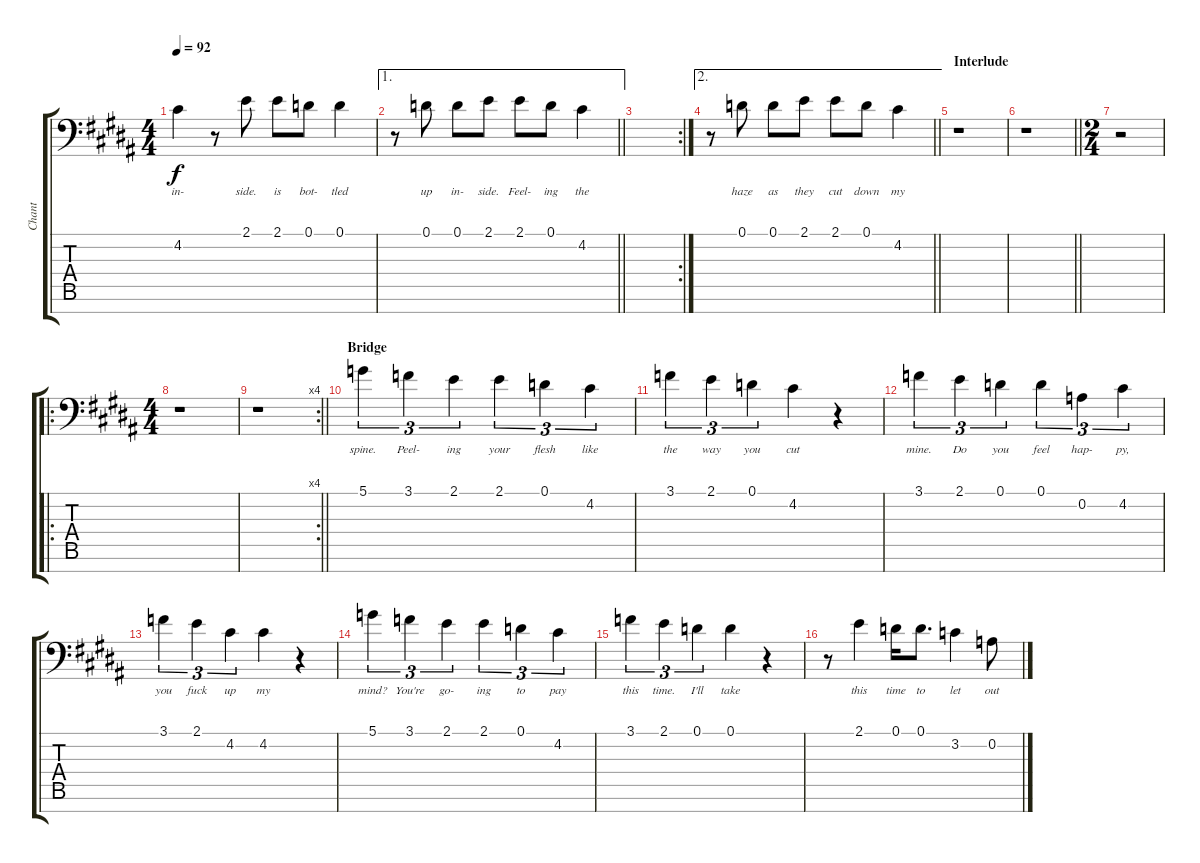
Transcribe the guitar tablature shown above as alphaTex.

\track ("Chant" "Chant") {instrument trumpet}
\staff {score tabs}
\tuning (D4 A3 F3 C3 G2 D2 A1) {hide}
\ts (4 4)
\tempo 92
\clef f4
\ks b
4.2.4{lyrics (0 "in-") lyrics (1 "") lyrics (2 "") lyrics (3 "") lyrics (4 "") dy f} r.8 2.1.8{lyrics (0 "side.") lyrics (1 "") lyrics (2 "") lyrics (3 "") lyrics (4 "")} 2.1.8{lyrics (0 "is") lyrics (1 "") lyrics (2 "") lyrics (3 "") lyrics (4 "")} 0.1.8{lyrics (0 "bot-") lyrics (1 "") lyrics (2 "") lyrics (3 "") lyrics (4 "")} 0.1.4{lyrics (0 "tled") lyrics (1 "") lyrics (2 "") lyrics (3 "") lyrics (4 "")} |
\ae 1
\barLineRight lightlight
r.8 0.1.8{lyrics (0 "up") lyrics (1 "") lyrics (2 "") lyrics (3 "") lyrics (4 "")} 0.1.8{lyrics (0 "in-") lyrics (1 "") lyrics (2 "") lyrics (3 "") lyrics (4 "")} 2.1.8{lyrics (0 "side.") lyrics (1 "") lyrics (2 "") lyrics (3 "") lyrics (4 "")} 2.1.8{lyrics (0 "Feel-") lyrics (1 "") lyrics (2 "") lyrics (3 "") lyrics (4 "")} 0.1.8{lyrics (0 "ing") lyrics (1 "") lyrics (2 "") lyrics (3 "") lyrics (4 "")} 4.2.4{lyrics (0 "the") lyrics (1 "") lyrics (2 "") lyrics (3 "") lyrics (4 "")} |
\rc 2
|
\ae 2
\barLineRight lightlight
r.8 0.1.8{lyrics (0 "haze") lyrics (1 "") lyrics (2 "") lyrics (3 "") lyrics (4 "")} 0.1.8{lyrics (0 "as") lyrics (1 "") lyrics (2 "") lyrics (3 "") lyrics (4 "")} 2.1.8{lyrics (0 "they") lyrics (1 "") lyrics (2 "") lyrics (3 "") lyrics (4 "")} 2.1.8{lyrics (0 "cut") lyrics (1 "") lyrics (2 "") lyrics (3 "") lyrics (4 "")} 0.1.8{lyrics (0 "down") lyrics (1 "") lyrics (2 "") lyrics (3 "") lyrics (4 "")} 4.2.4{lyrics (0 "my") lyrics (1 "") lyrics (2 "") lyrics (3 "") lyrics (4 "")} |
\section ("" "Interlude")
r.1 |
\barLineRight lightlight
r.1 |
\ts (2 4)
r.2 |
\ro
\ts (4 4)
r.1 |
\rc 4
\barLineRight lightlight
r.1 |
\section ("" "Bridge")
5.1.4{tu (3 2) lyrics (0 "spine.") lyrics (1 "") lyrics (2 "") lyrics (3 "") lyrics (4 "")} 3.1.4{tu (3 2) lyrics (0 "Peel-") lyrics (1 "") lyrics (2 "") lyrics (3 "") lyrics (4 "")} 2.1.4{tu (3 2) lyrics (0 "ing") lyrics (1 "") lyrics (2 "") lyrics (3 "") lyrics (4 "")} 2.1.4{tu (3 2) lyrics (0 "your") lyrics (1 "") lyrics (2 "") lyrics (3 "") lyrics (4 "")} 0.1.4{tu (3 2) lyrics (0 "flesh") lyrics (1 "") lyrics (2 "") lyrics (3 "") lyrics (4 "")} 4.2.4{tu (3 2) lyrics (0 "like") lyrics (1 "") lyrics (2 "") lyrics (3 "") lyrics (4 "")} |
3.1.4{tu (3 2) lyrics (0 "the") lyrics (1 "") lyrics (2 "") lyrics (3 "") lyrics (4 "")} 2.1.4{tu (3 2) lyrics (0 "way") lyrics (1 "") lyrics (2 "") lyrics (3 "") lyrics (4 "")} 0.1.4{tu (3 2) lyrics (0 "you") lyrics (1 "") lyrics (2 "") lyrics (3 "") lyrics (4 "")} 4.2.4{lyrics (0 "cut") lyrics (1 "") lyrics (2 "") lyrics (3 "") lyrics (4 "")} r.4 |
3.1.4{tu (3 2) lyrics (0 "mine.") lyrics (1 "") lyrics (2 "") lyrics (3 "") lyrics (4 "")} 2.1.4{tu (3 2) lyrics (0 "Do") lyrics (1 "") lyrics (2 "") lyrics (3 "") lyrics (4 "")} 0.1.4{tu (3 2) lyrics (0 "you") lyrics (1 "") lyrics (2 "") lyrics (3 "") lyrics (4 "")} 0.1.4{tu (3 2) lyrics (0 "feel") lyrics (1 "") lyrics (2 "") lyrics (3 "") lyrics (4 "")} 0.2.4{tu (3 2) lyrics (0 "hap-") lyrics (1 "") lyrics (2 "") lyrics (3 "") lyrics (4 "")} 4.2.4{tu (3 2) lyrics (0 "py,") lyrics (1 "") lyrics (2 "") lyrics (3 "") lyrics (4 "")} |
3.1.4{tu (3 2) lyrics (0 "you") lyrics (1 "") lyrics (2 "") lyrics (3 "") lyrics (4 "")} 2.1.4{tu (3 2) lyrics (0 "fuck") lyrics (1 "") lyrics (2 "") lyrics (3 "") lyrics (4 "")} 4.2.4{tu (3 2) lyrics (0 "up") lyrics (1 "") lyrics (2 "") lyrics (3 "") lyrics (4 "")} 4.2.4{lyrics (0 "my") lyrics (1 "") lyrics (2 "") lyrics (3 "") lyrics (4 "")} r.4 |
5.1.4{tu (3 2) lyrics (0 "mind?") lyrics (1 "") lyrics (2 "") lyrics (3 "") lyrics (4 "")} 3.1.4{tu (3 2) lyrics (0 "You're") lyrics (1 "") lyrics (2 "") lyrics (3 "") lyrics (4 "")} 2.1.4{tu (3 2) lyrics (0 "go-") lyrics (1 "") lyrics (2 "") lyrics (3 "") lyrics (4 "")} 2.1.4{tu (3 2) lyrics (0 "ing") lyrics (1 "") lyrics (2 "") lyrics (3 "") lyrics (4 "")} 0.1.4{tu (3 2) lyrics (0 "to") lyrics (1 "") lyrics (2 "") lyrics (3 "") lyrics (4 "")} 4.2.4{tu (3 2) lyrics (0 "pay") lyrics (1 "") lyrics (2 "") lyrics (3 "") lyrics (4 "")} |
3.1.4{tu (3 2) lyrics (0 "this") lyrics (1 "") lyrics (2 "") lyrics (3 "") lyrics (4 "")} 2.1.4{tu (3 2) lyrics (0 "time.") lyrics (1 "") lyrics (2 "") lyrics (3 "") lyrics (4 "")} 0.1.4{tu (3 2) lyrics (0 "I'll") lyrics (1 "") lyrics (2 "") lyrics (3 "") lyrics (4 "")} 0.1.4{lyrics (0 "take") lyrics (1 "") lyrics (2 "") lyrics (3 "") lyrics (4 "")} r.4 |
r.8 2.1.4{lyrics (0 "this") lyrics (1 "") lyrics (2 "") lyrics (3 "") lyrics (4 "")} 0.1.16{lyrics (0 "time") lyrics (1 "") lyrics (2 "") lyrics (3 "") lyrics (4 "")} 0.1.8{d lyrics (0 "to") lyrics (1 "") lyrics (2 "") lyrics (3 "") lyrics (4 "")} 3.2.4{lyrics (0 "let") lyrics (1 "") lyrics (2 "") lyrics (3 "") lyrics (4 "")} 0.2.8{lyrics (0 "out") lyrics (1 "") lyrics (2 "") lyrics (3 "") lyrics (4 "")}
